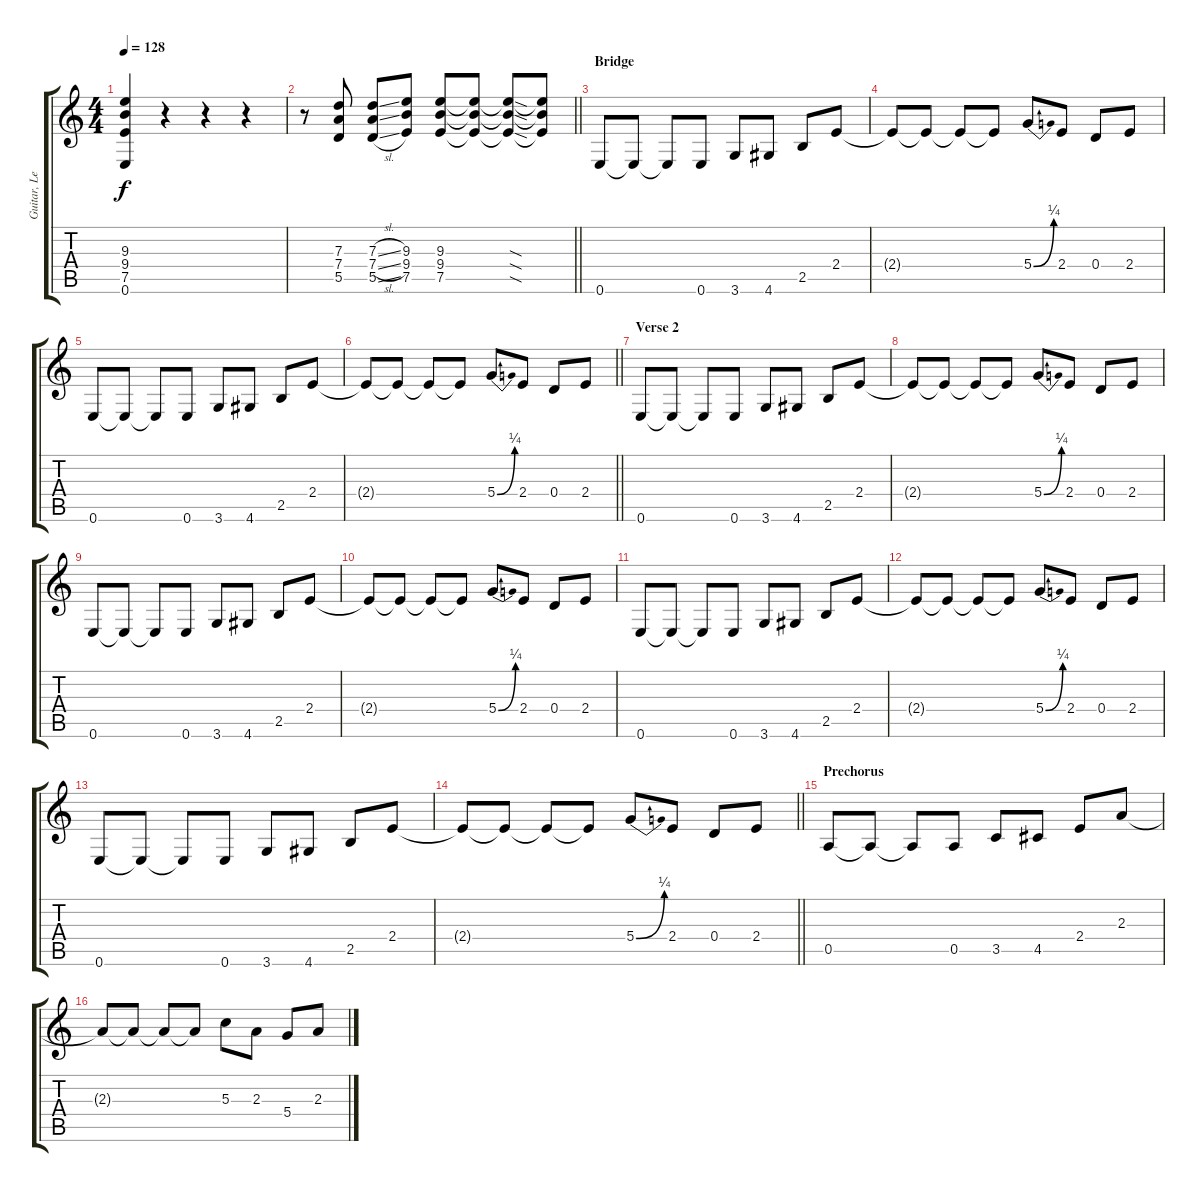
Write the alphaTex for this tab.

\track ("Guitar, Lead" "Guitar, Le") {instrument overdrivenguitar}
\staff {score tabs}
\tuning (E4 B3 G3 D3 A2 E2) {hide}
\ts (4 4)
\tempo 128
\clef g2
\ks c
(9.3 9.4 7.5 0.6).4{dy f} r.4 r.4 r.4 |
\barLineRight lightlight
r.8 (7.3 7.4 5.5).8 (7.3{sl} 7.4{sl} 5.5{sl}).8 (9.3 9.4 7.5).8 (9.3 9.4 7.5).8 (9.3{t} 9.4{t} 7.5{t}).8 (9.3{sod t} 9.4{sod t} 7.5{sod t}).8 (9.3{t} 9.4{t} 7.5{t}).8 |
\section ("" "Bridge")
0.6.8 0.6{t}.8 0.6{t}.8 0.6.8 3.6.8 4.6.8 2.5.8 2.4.8 |
2.4{t}.8 2.4{t}.8 2.4{t}.8 2.4{t}.8 5.4{be (bend 0 0 60 1)}.8 2.4.8 0.4.8 2.4.8 |
0.6.8 0.6{t}.8 0.6{t}.8 0.6.8 3.6.8 4.6.8 2.5.8 2.4.8 |
\barLineRight lightlight
2.4{t}.8 2.4{t}.8 2.4{t}.8 2.4{t}.8 5.4{be (bend 0 0 60 1)}.8 2.4.8 0.4.8 2.4.8 |
\section ("" "Verse 2")
0.6.8 0.6{t}.8 0.6{t}.8 0.6.8 3.6.8 4.6.8 2.5.8 2.4.8 |
2.4{t}.8 2.4{t}.8 2.4{t}.8 2.4{t}.8 5.4{be (bend 0 0 60 1)}.8 2.4.8 0.4.8 2.4.8 |
0.6.8 0.6{t}.8 0.6{t}.8 0.6.8 3.6.8 4.6.8 2.5.8 2.4.8 |
2.4{t}.8 2.4{t}.8 2.4{t}.8 2.4{t}.8 5.4{be (bend 0 0 60 1)}.8 2.4.8 0.4.8 2.4.8 |
0.6.8 0.6{t}.8 0.6{t}.8 0.6.8 3.6.8 4.6.8 2.5.8 2.4.8 |
2.4{t}.8 2.4{t}.8 2.4{t}.8 2.4{t}.8 5.4{be (bend 0 0 60 1)}.8 2.4.8 0.4.8 2.4.8 |
0.6.8 0.6{t}.8 0.6{t}.8 0.6.8 3.6.8 4.6.8 2.5.8 2.4.8 |
\barLineRight lightlight
2.4{t}.8 2.4{t}.8 2.4{t}.8 2.4{t}.8 5.4{be (bend 0 0 60 1)}.8 2.4.8 0.4.8 2.4.8 |
\section ("" "Prechorus")
0.5.8 0.5{t}.8 0.5{t}.8 0.5.8 3.5.8 4.5.8 2.4.8 2.3.8 |
2.3{t}.8 2.3{t}.8 2.3{t}.8 2.3{t}.8 5.3.8 2.3.8 5.4.8 2.3.8
